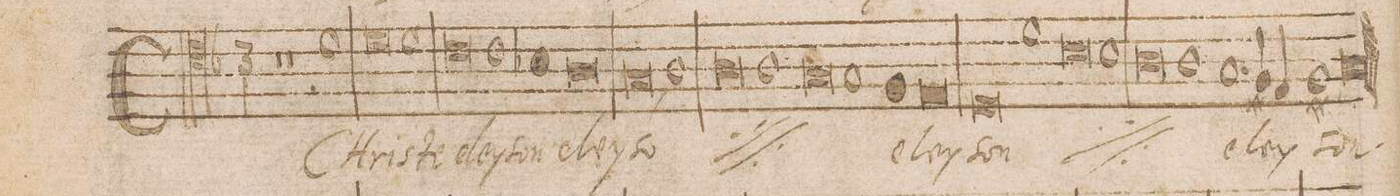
**kern	**text
*I"TENOR	*
*clefC4	*
*k[b-]	*
*M3/1	*
1r	.
1r	.
1d	CHri-
=22	=22
0d	-ste
1d	e-
=23	=23
0c	-ley-
1c	-son
=24	=24
1B-X	e-
0A	-ley-
=25	=25
0G,	-so(n)
*	*ij
1A	Chri-
=26	=26
0A	-ste
1A	e-
=27	=27
0G	-ley-
1G	-son
*	*Xij
=28	=28
1F	e-
0E	-ley-
=29	=29
0D	-son
*	*ij
1d	chri-
=30	=30
0B-	-ste
1B-	e-
=31	=31
0A	-ley-
1A	-son
*	*Xij
=32	=32
1.G	e-
4F#X/	-ley-
4E/	.
1F#	.
=33	=33
0G	-son.
1ryy	.
=34||	=34||
*M3/1	*
*-	*-
